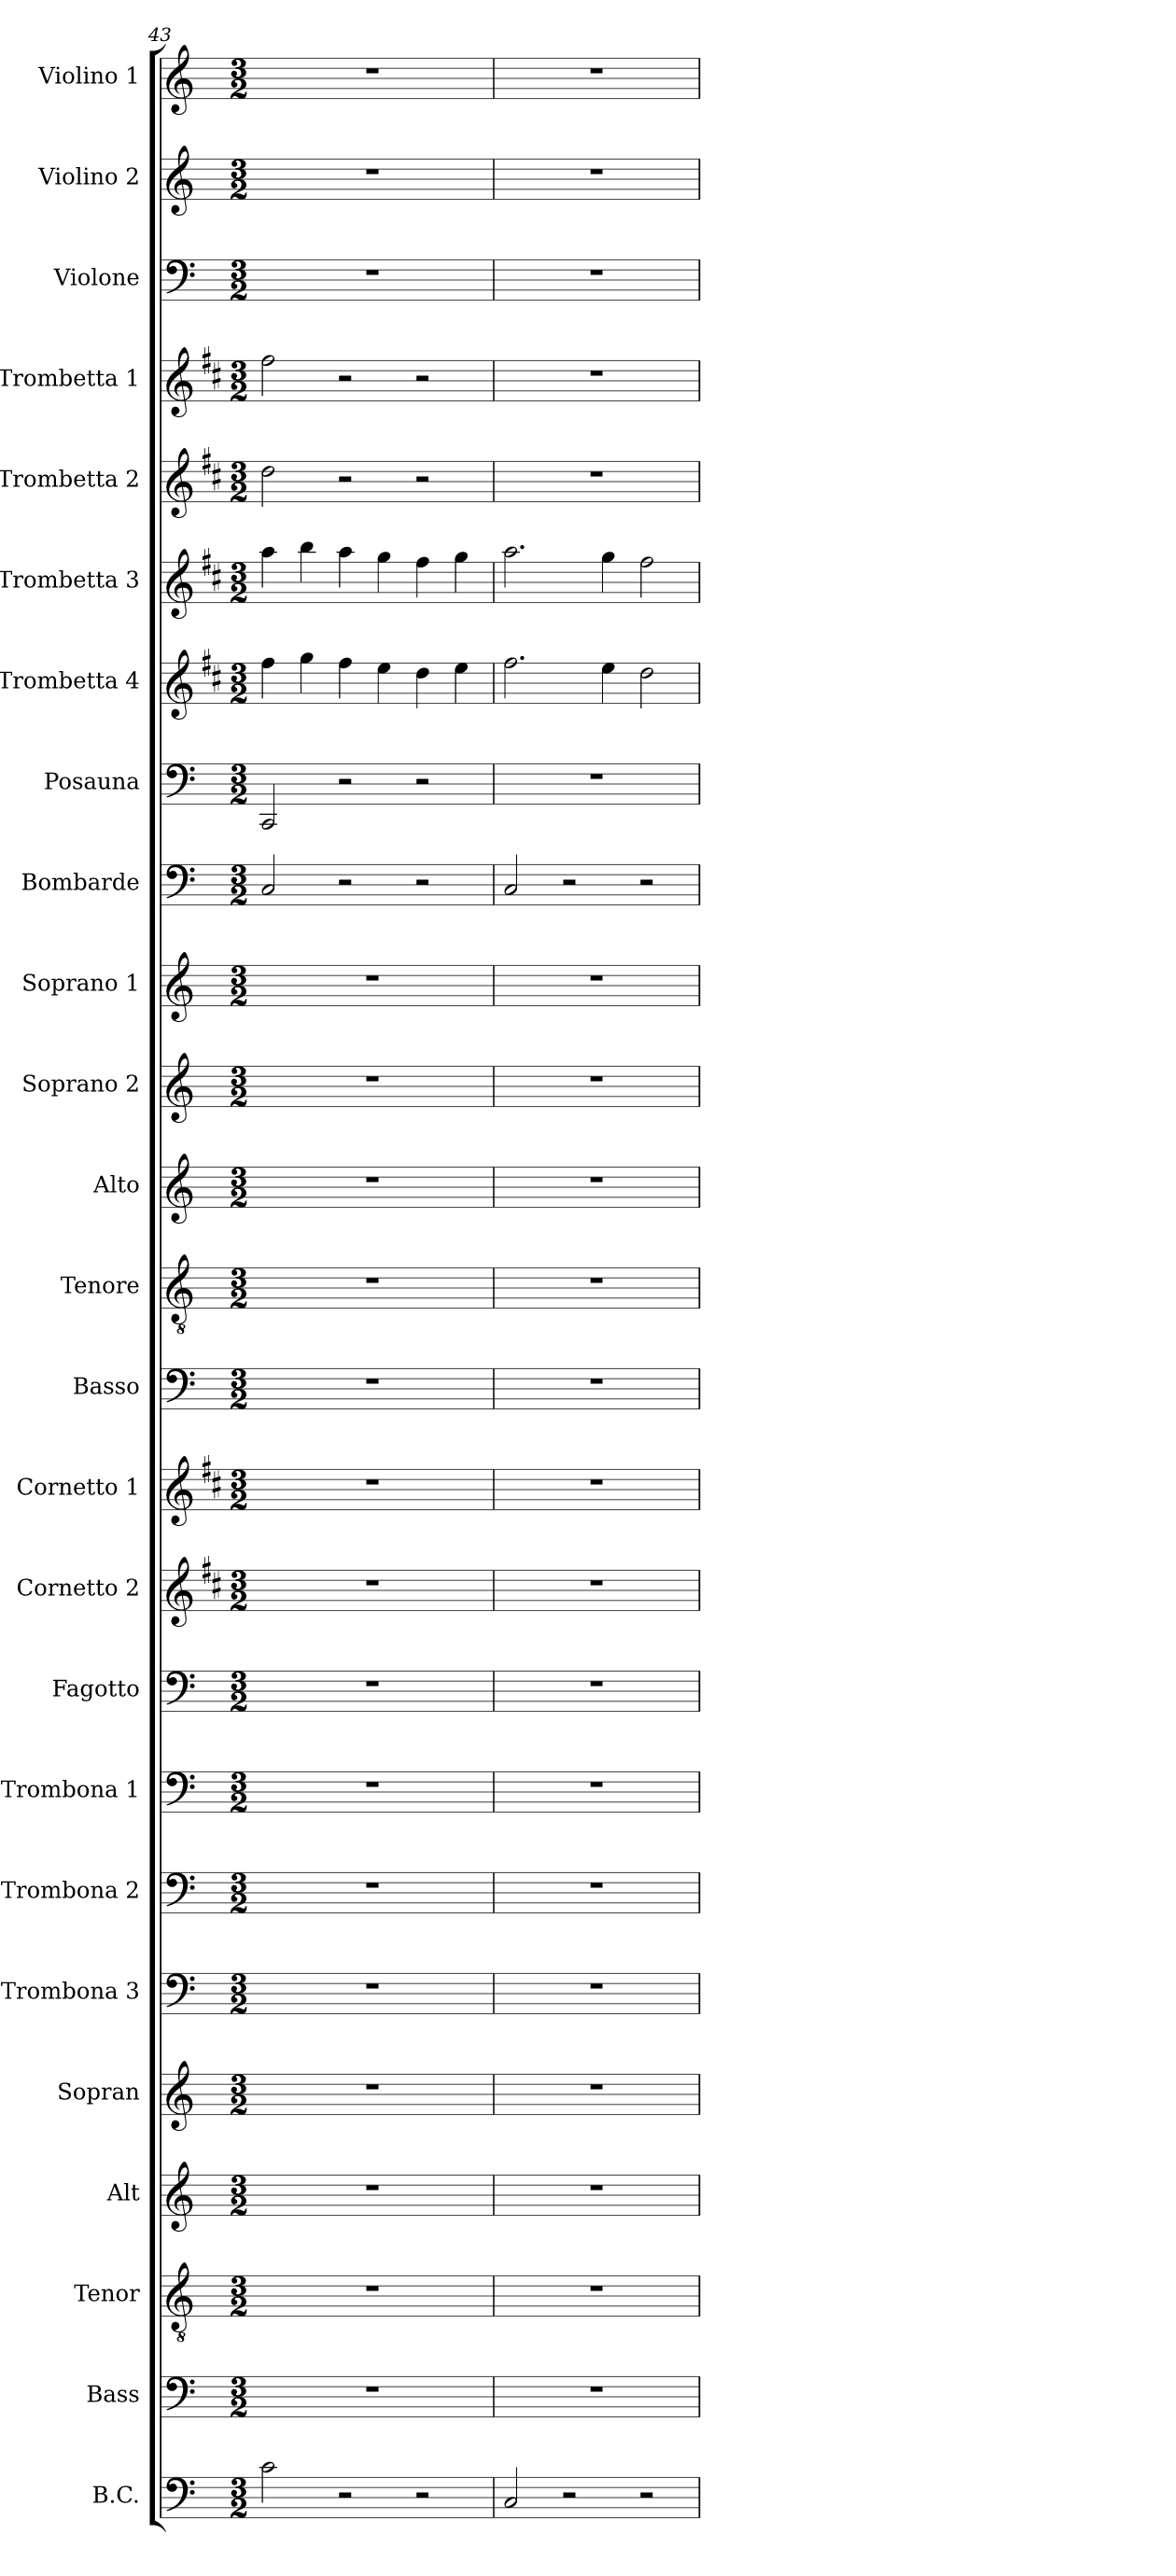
**kern	**kern	**kern	**kern	**kern	**kern	**kern	**kern	**kern	**kern	**kern	**kern	**kern	**kern	**kern	**kern	**kern	**kern	**kern	**kern	**kern	**kern	**kern	**kern	**kern
*part25	*part24	*part23	*part22	*part21	*part20	*part19	*part18	*part17	*part16	*part15	*part14	*part13	*part12	*part11	*part10	*part9	*part8	*part7	*part6	*part5	*part4	*part3	*part2	*part1
*staff25	*staff24	*staff23	*staff22	*staff21	*staff20	*staff19	*staff18	*staff17	*staff16	*staff15	*staff14	*staff13	*staff12	*staff11	*staff10	*staff9	*staff8	*staff7	*staff6	*staff5	*staff4	*staff3	*staff2	*staff1
*I"B.C.	*I"Bass	*I"Tenor	*I"Alt	*I"Sopran	*I"Trombona 3	*I"Trombona 2	*I"Trombona 1	*I"Fagotto	*I"Cornetto 2	*I"Cornetto 1	*I"Basso	*I"Tenore	*I"Alto	*I"Soprano 2	*I"Soprano 1	*I"Bombarde	*I"Posauna	*I"Trombetta 4	*I"Trombetta 3	*I"Trombetta 2	*I"Trombetta 1	*I"Violone	*I"Violino 2	*I"Violino 1
*I'B.C.	*I'B.	*I'T.	*I'A.	*I'S.	*I'Tbn. 2	*I'Tbn. 2	*I'Tbn. 1	*I'Fag.	*I'Cor. 2	*I'Cor. 1	*I'B.	*I'T.	*I'A.	*I'S.	*I'S.	*	*	*	*	*	*	*	*I'Vl. 2	*I'Vl. 1
!!LO:LB:g=z
*clefF4	*clefF4	*clefGv2	*clefG2	*clefG2	*clefF4	*clefF4	*clefF4	*clefF4	*clefG2	*clefG2	*clefF4	*clefGv2	*clefG2	*clefG2	*clefG2	*clefF4	*clefF4	*clefG2	*clefG2	*clefG2	*clefG2	*clefF4	*clefG2	*clefG2
*	*	*ITrd7c12	*	*	*	*	*	*	*ITrd1c2	*ITrd1c2	*	*ITrd7c12	*	*	*	*	*	*ITrd1c2	*ITrd1c2	*ITrd1c2	*ITrd1c2	*	*	*
*k[]	*k[]	*k[]	*k[]	*k[]	*k[]	*k[]	*k[]	*k[]	*k[]	*k[]	*k[]	*k[]	*k[]	*k[]	*k[]	*k[]	*k[]	*k[]	*k[]	*k[]	*k[]	*k[]	*k[]	*k[]
*C:	*C:	*C:	*C:	*C:	*C:	*C:	*C:	*C:	*C:	*C:	*C:	*C:	*C:	*C:	*C:	*C:	*C:	*C:	*C:	*C:	*C:	*C:	*C:	*C:
*M3/2	*M3/2	*M3/2	*M3/2	*M3/2	*M3/2	*M3/2	*M3/2	*M3/2	*M3/2	*M3/2	*M3/2	*M3/2	*M3/2	*M3/2	*M3/2	*M3/2	*M3/2	*M3/2	*M3/2	*M3/2	*M3/2	*M3/2	*M3/2	*M3/2
=43	=43	=43	=43	=43	=43	=43	=43	=43	=43	=43	=43	=43	=43	=43	=43	=43	=43	=43	=43	=43	=43	=43	=43	=43
!	!LO:N:vis=1	!LO:N:vis=1	!LO:N:vis=1	!LO:N:vis=1	!LO:N:vis=1	!LO:N:vis=1	!LO:N:vis=1	!LO:N:vis=1	!LO:N:vis=1	!LO:N:vis=1	!LO:N:vis=1	!LO:N:vis=1	!LO:N:vis=1	!LO:N:vis=1	!LO:N:vis=1	!	!	!	!	!	!	!LO:N:vis=1	!LO:N:vis=1	!LO:N:vis=1
2ci\	1.r	1.r	1.r	1.r	1.r	1.r	1.r	1.r	1.r	1.r	1.r	1.r	1.r	1.r	1.r	2Ci/	2CCi/	4eei\	4ggi\	2cci\	2eei\	1.r	1.r	1.r
.	.	.	.	.	.	.	.	.	.	.	.	.	.	.	.	.	.	4ffi\	4aai\	.	.	.	.	.
2r	.	.	.	.	.	.	.	.	.	.	.	.	.	.	.	2r	2r	4eei\	4ggi\	2r	2r	.	.	.
.	.	.	.	.	.	.	.	.	.	.	.	.	.	.	.	.	.	4ddi\	4ffi\	.	.	.	.	.
2r	.	.	.	.	.	.	.	.	.	.	.	.	.	.	.	2r	2r	4cci\	4eei\	2r	2r	.	.	.
.	.	.	.	.	.	.	.	.	.	.	.	.	.	.	.	.	.	4ddi\	4ffi\	.	.	.	.	.
=44	=44	=44	=44	=44	=44	=44	=44	=44	=44	=44	=44	=44	=44	=44	=44	=44	=44	=44	=44	=44	=44	=44	=44	=44
!	!LO:N:vis=1	!LO:N:vis=1	!LO:N:vis=1	!LO:N:vis=1	!LO:N:vis=1	!LO:N:vis=1	!LO:N:vis=1	!LO:N:vis=1	!LO:N:vis=1	!LO:N:vis=1	!LO:N:vis=1	!LO:N:vis=1	!LO:N:vis=1	!LO:N:vis=1	!LO:N:vis=1	!	!LO:N:vis=1	!	!	!LO:N:vis=1	!LO:N:vis=1	!LO:N:vis=1	!LO:N:vis=1	!LO:N:vis=1
2Ci/	1.r	1.r	1.r	1.r	1.r	1.r	1.r	1.r	1.r	1.r	1.r	1.r	1.r	1.r	1.r	2Ci/	1.r	2.eei\	2.ggi\	1.r	1.r	1.r	1.r	1.r
2r	.	.	.	.	.	.	.	.	.	.	.	.	.	.	.	2r	.	.	.	.	.	.	.	.
.	.	.	.	.	.	.	.	.	.	.	.	.	.	.	.	.	.	4ddi\	4ffi\	.	.	.	.	.
2r	.	.	.	.	.	.	.	.	.	.	.	.	.	.	.	2r	.	2cci\	2eei\	.	.	.	.	.
=	=	=	=	=	=	=	=	=	=	=	=	=	=	=	=	=	=	=	=	=	=	=	=	=
*-	*-	*-	*-	*-	*-	*-	*-	*-	*-	*-	*-	*-	*-	*-	*-	*-	*-	*-	*-	*-	*-	*-	*-	*-
